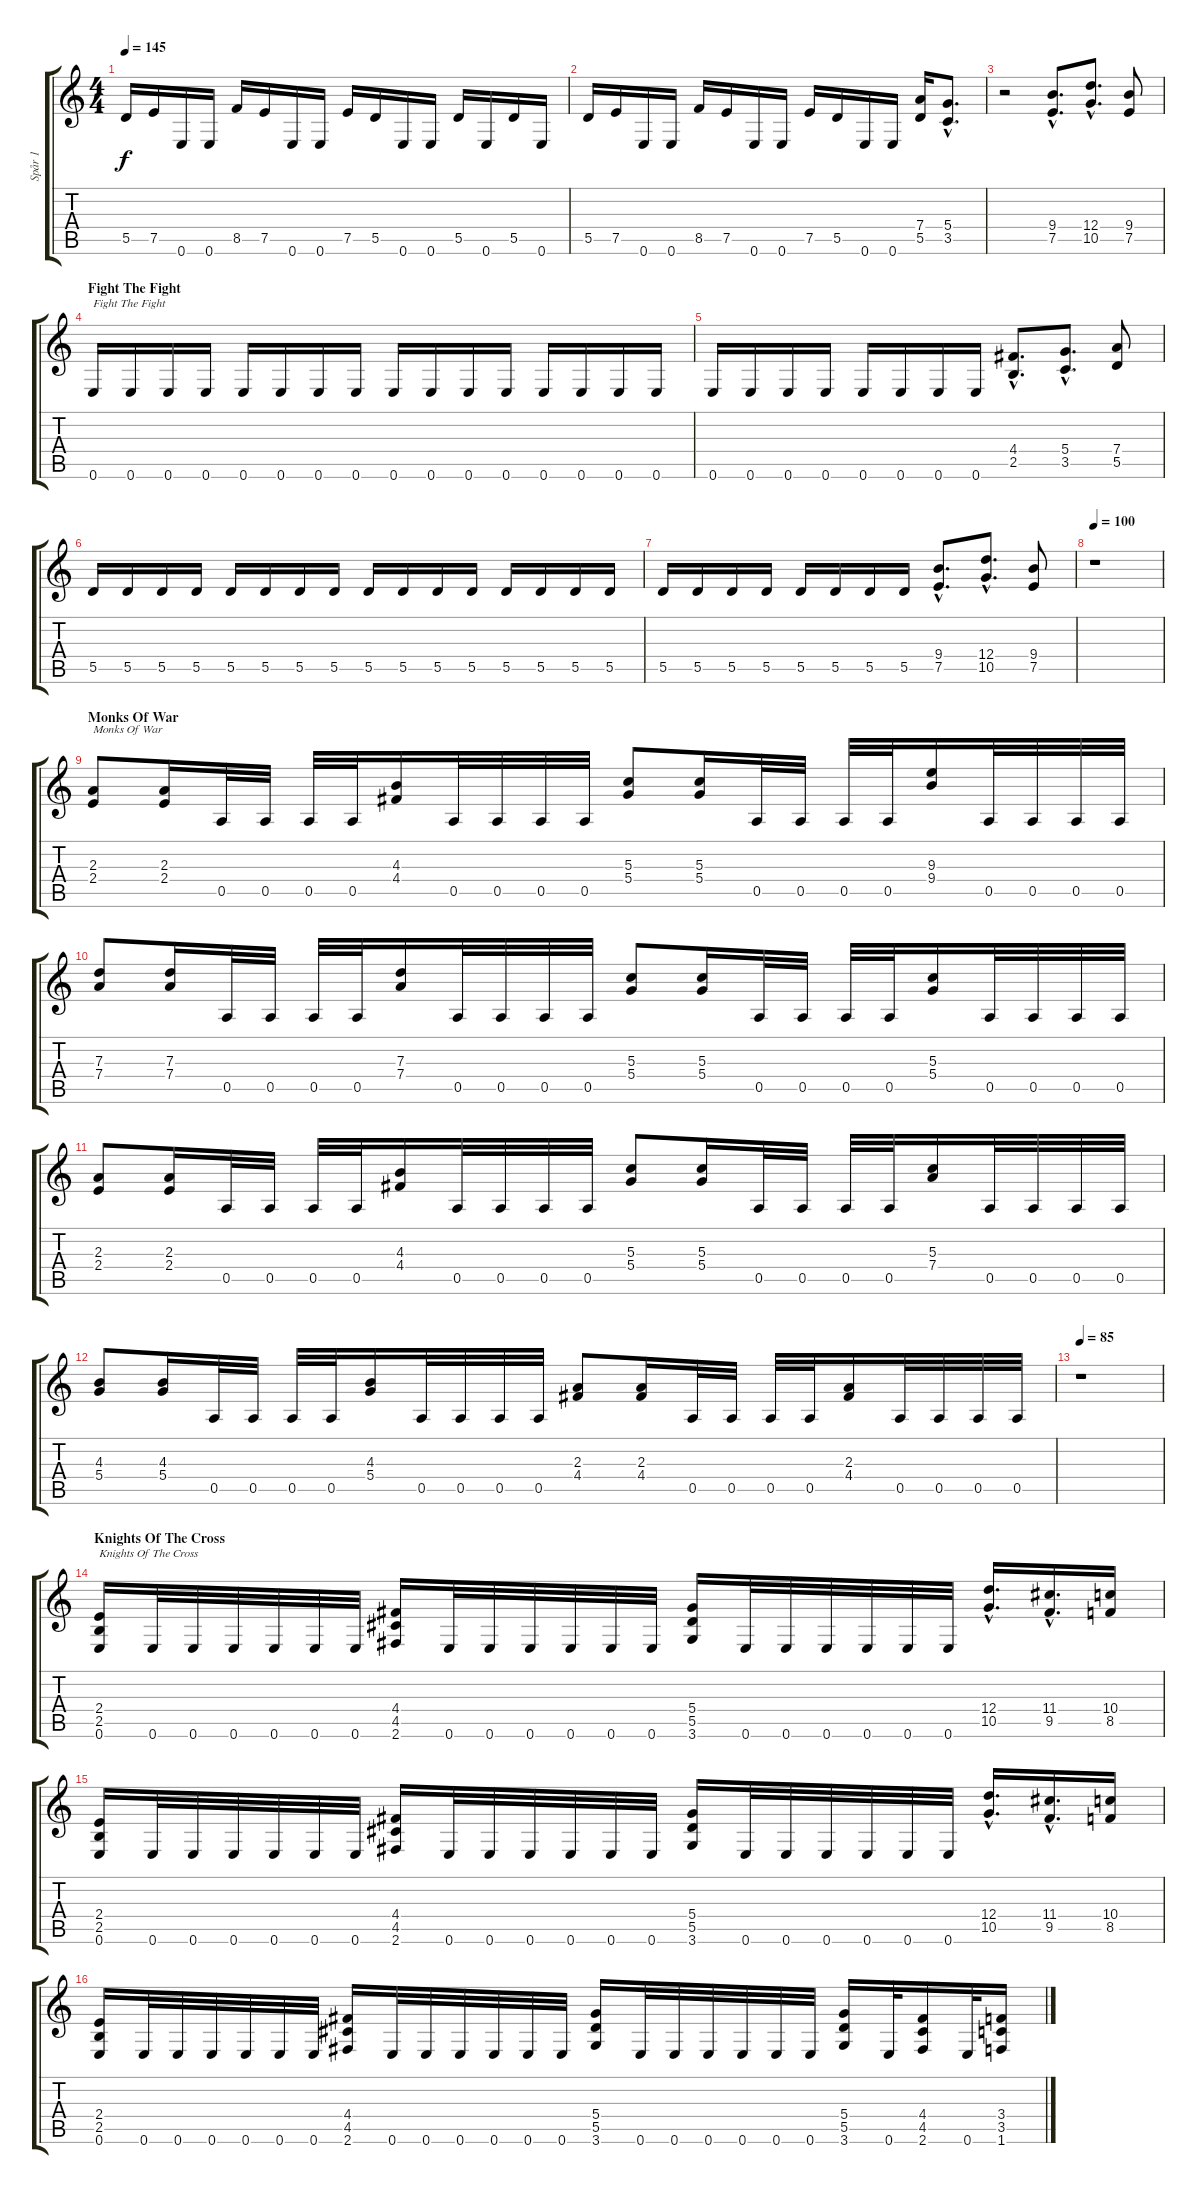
\track ("Spår 1" "Spår 1") {instrument distortionguitar}
\staff {score tabs}
\tuning (E4 B3 G3 D3 A2 E2) {hide}
\ts (4 4)
\tempo 145
\clef g2
\ks c
5.5.16{dy f} 7.5.16 0.6.16 0.6.16 8.5.16 7.5.16 0.6.16 0.6.16 7.5.16 5.5.16 0.6.16 0.6.16 5.5.16 0.6.16 5.5.16 0.6.16 |
5.5.16 7.5.16 0.6.16 0.6.16 8.5.16 7.5.16 0.6.16 0.6.16 7.5.16 5.5.16 0.6.16 0.6.16 (7.4 5.5).16 (5.4{hac} 3.5{hac}).8{d} |
r.2 (9.4{hac} 7.5{hac}).8{d} (12.4{hac} 10.5{hac}).8{d} (9.4 7.5).8 |
\section ("" "Fight The Fight")
0.6.16{txt "Fight The Fight"} 0.6.16 0.6.16 0.6.16 0.6.16 0.6.16 0.6.16 0.6.16 0.6.16 0.6.16 0.6.16 0.6.16 0.6.16 0.6.16 0.6.16 0.6.16 |
0.6.16 0.6.16 0.6.16 0.6.16 0.6.16 0.6.16 0.6.16 0.6.16 (4.4{hac} 2.5{hac}).8{d} (5.4{hac} 3.5{hac}).8{d} (7.4 5.5).8 |
5.5.16 5.5.16 5.5.16 5.5.16 5.5.16 5.5.16 5.5.16 5.5.16 5.5.16 5.5.16 5.5.16 5.5.16 5.5.16 5.5.16 5.5.16 5.5.16 |
5.5.16 5.5.16 5.5.16 5.5.16 5.5.16 5.5.16 5.5.16 5.5.16 (9.4{hac} 7.5{hac}).8{d} (12.4{hac} 10.5{hac}).8{d} (9.4 7.5).8 |
\tempo 100
r.1 |
\section ("" "Monks Of War")
(2.3 2.4).8{txt "Monks Of War"} (2.3 2.4).16 0.5.32 0.5.32 0.5.32 0.5.32 (4.3 4.4).16 0.5.32 0.5.32 0.5.32 0.5.32 (5.3 5.4).8 (5.3 5.4).16 0.5.32 0.5.32 0.5.32 0.5.32 (9.3 9.4).16 0.5.32 0.5.32 0.5.32 0.5.32 |
(7.3 7.4).8 (7.3 7.4).16 0.5.32 0.5.32 0.5.32 0.5.32 (7.3 7.4).16 0.5.32 0.5.32 0.5.32 0.5.32 (5.3 5.4).8 (5.3 5.4).16 0.5.32 0.5.32 0.5.32 0.5.32 (5.3 5.4).16 0.5.32 0.5.32 0.5.32 0.5.32 |
(2.3 2.4).8 (2.3 2.4).16 0.5.32 0.5.32 0.5.32 0.5.32 (4.3 4.4).16 0.5.32 0.5.32 0.5.32 0.5.32 (5.3 5.4).8 (5.3 5.4).16 0.5.32 0.5.32 0.5.32 0.5.32 (5.3 7.4).16 0.5.32 0.5.32 0.5.32 0.5.32 |
(4.3 5.4).8 (4.3 5.4).16 0.5.32 0.5.32 0.5.32 0.5.32 (4.3 5.4).16 0.5.32 0.5.32 0.5.32 0.5.32 (2.3 4.4).8 (2.3 4.4).16 0.5.32 0.5.32 0.5.32 0.5.32 (2.3 4.4).16 0.5.32 0.5.32 0.5.32 0.5.32 |
\tempo 85
r.1 |
\section ("" "Knights Of The Cross")
(2.4 2.5 0.6).16{txt "Knights Of The Cross"} 0.6.32 0.6.32 0.6.32 0.6.32 0.6.32 0.6.32 (4.4 4.5 2.6).16 0.6.32 0.6.32 0.6.32 0.6.32 0.6.32 0.6.32 (5.4 5.5 3.6).16 0.6.32 0.6.32 0.6.32 0.6.32 0.6.32 0.6.32 (12.4{hac} 10.5{hac}).16{d} (11.4{hac} 9.5{hac}).16{d} (10.4 8.5).16 |
(2.4 2.5 0.6).16 0.6.32 0.6.32 0.6.32 0.6.32 0.6.32 0.6.32 (4.4 4.5 2.6).16 0.6.32 0.6.32 0.6.32 0.6.32 0.6.32 0.6.32 (5.4 5.5 3.6).16 0.6.32 0.6.32 0.6.32 0.6.32 0.6.32 0.6.32 (12.4{hac} 10.5{hac}).16{d} (11.4{hac} 9.5{hac}).16{d} (10.4 8.5).16 |
(2.4 2.5 0.6).16 0.6.32 0.6.32 0.6.32 0.6.32 0.6.32 0.6.32 (4.4 4.5 2.6).16 0.6.32 0.6.32 0.6.32 0.6.32 0.6.32 0.6.32 (5.4 5.5 3.6).16 0.6.32 0.6.32 0.6.32 0.6.32 0.6.32 0.6.32 (5.4 5.5 3.6).16 0.6.32 (4.4 4.5 2.6).16 0.6.32 (3.4 3.5 1.6).16
